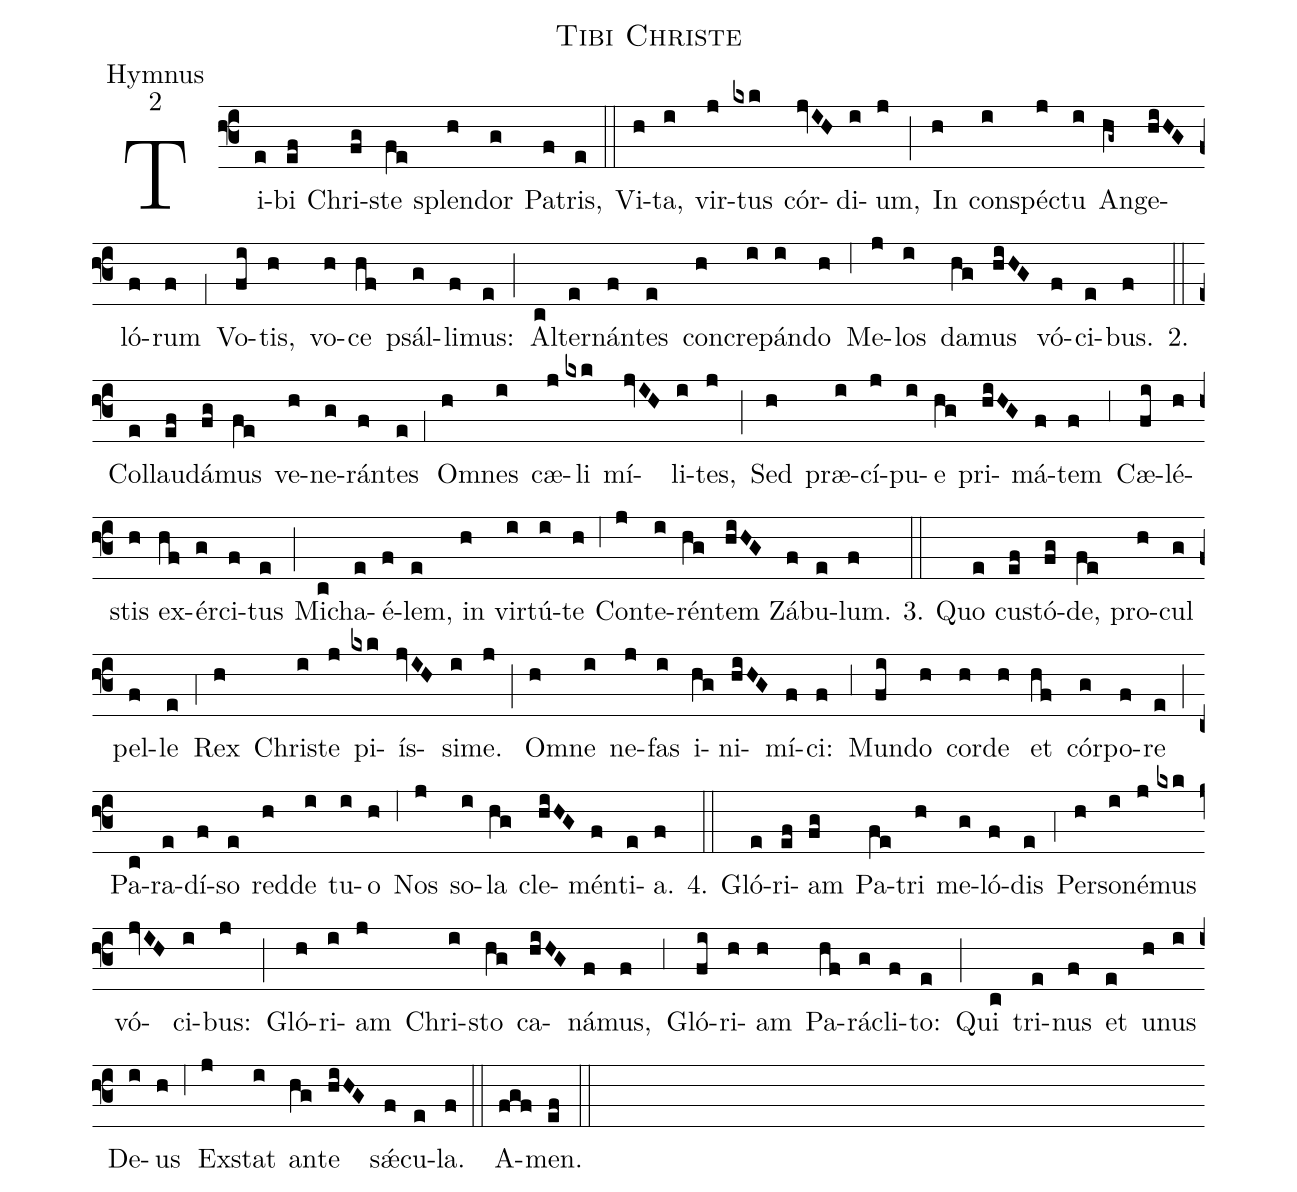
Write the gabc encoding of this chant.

name:Tibi Christe;
office-part:Hymnus;
mode:2;
%%
(f3) Ti(e)bi(ef) Chri(fg)ste(fe) splen(h)dor(g) Pa(f)tris,(e) (::)
Vi(h)ta,(i) vir(j)tus(kxk) cór(jvIH)di(i)um,(j) (;) In(h) con(i)spé(j)ctu(i) An(hg~)ge(hiHG)ló(f)rum(f) (,1) Vo(fi)tis,(h) vo(h)ce(hf) psál(g)li(f)mus:(e) (;) Al(c)ter(e)nán(f)tes(e) con(h)cre(i)pán(i)do(h) (,6) Me(j)los(i) da(hg)mus(hiHG) vó(f)ci(e)bus.(f) 2.(::) Col(e)lau(ef)dá(fg)mus(fe) ve(h)ne(g)rán(f)tes(e) (,1) O(h)mnes(i) cæ(j)li(kxk) mí(jvIH)li(i)tes,(j) (;) Sed(h) præ(i)cí(j)pu(i)e(hg) pri(hiHG)má(f)tem(f) (,3) Cæ(fi)lé(h)stis(h) ex(hf)ér(g)ci(f)tus(e) (;) Mi(c)cha(e)é(f)lem,(e) in(h) vir(i)tú(i)te(h) (,6) Con(j)te(i)rén(hg)tem(hiHG) Zá(f)bu(e)lum.(f) 3.(::) Quo(e) cu(ef)stó(fg)de,(fe) pro(h)cul(g) pel(f)le(e) (,4) Rex(h) Chri(i)ste(j) pi(kxk)ís(jvIH)si(i)me.(j) (;) O(h)mne(i) ne(j)fas(i) i(hg)ni(hiHG)mí(f)ci:(f) (,3) Mun(fi)do(h) cor(h)de(h) et(hf) cór(g)po(f)re(e) (;) Pa(c)ra(e)dí(f)so(e) red(h)de(i) tu(i)o(h) (,6) Nos(j) so(i)la(hg) cle(hiHG)mén(f)ti(e)a.(f) 4.(::) Gló(e)ri(ef)am(fg) Pa(fe)tri(h) me(g)ló(f)dis(e) (,4) Per(h)so(i)né(j)mus(kxk) vó(jvIH)ci(i)bus:(j) (;) Gló(h)ri(i)am(j) Chri(i)sto(hg) ca(hiHG)ná(f)mus,(f) (,3) Gló(fi)ri(h)am(h) Pa(hf)rá(g)cli(f)to:(e) (;) Qui(c) tri(e)nus(f) et(e) u(h)nus(i) De(i)us(h) (,6) Ex(j)stat(i) an(hg)te(hiHG) s{<sp>'ae</sp>}(f)cu(e)la.(f) (::)
A(fgf)men.(ef) (::)
